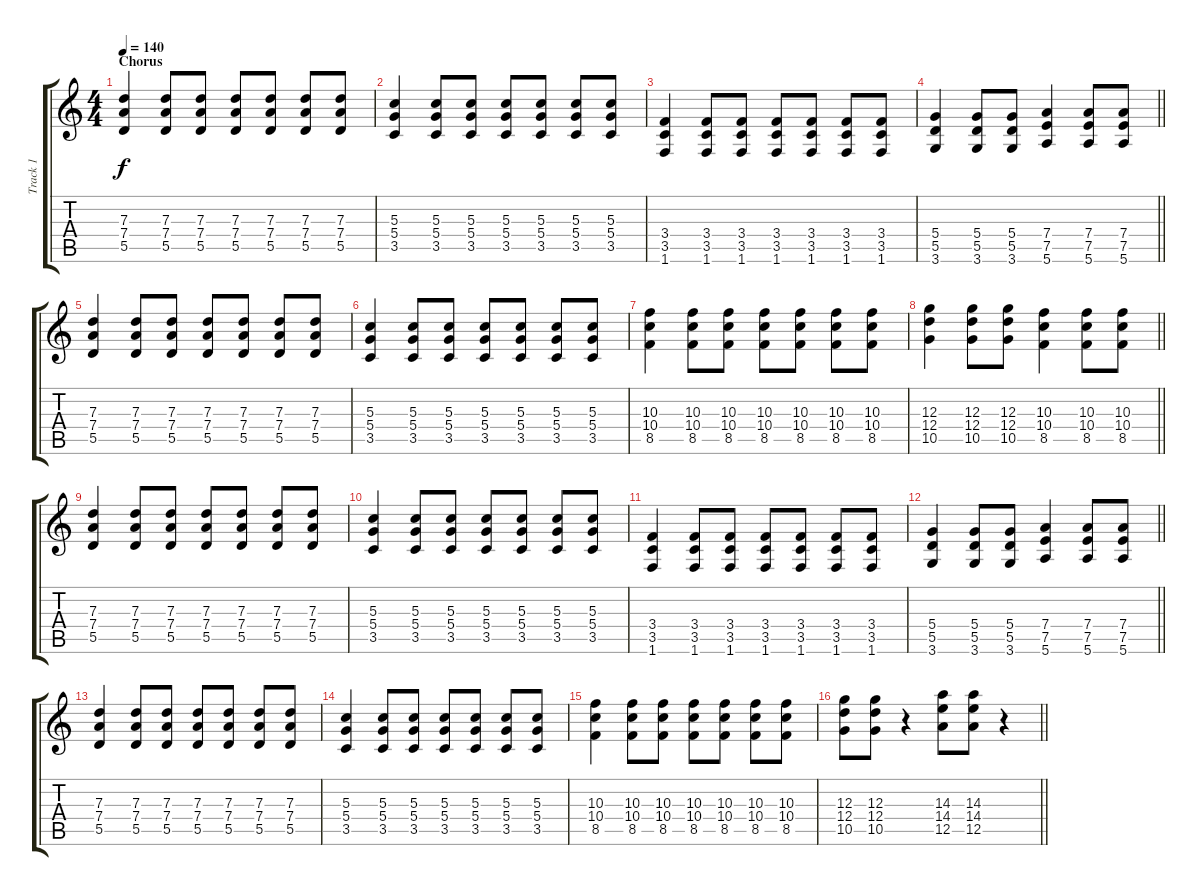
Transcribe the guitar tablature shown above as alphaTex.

\track ("Track 1" "Track 1") {instrument distortionguitar}
\staff {score tabs}
\tuning (E4 B3 G3 D3 A2 E2) {hide}
\ts (4 4)
\section ("" "Chorus")
\tempo 140
\clef g2
\ks c
(7.3 7.4 5.5).4{dy f} (7.3 7.4 5.5).8 (7.3 7.4 5.5).8 (7.3 7.4 5.5).8 (7.3 7.4 5.5).8 (7.3 7.4 5.5).8 (7.3 7.4 5.5).8 |
(5.3 5.4 3.5).4 (5.3 5.4 3.5).8 (5.3 5.4 3.5).8 (5.3 5.4 3.5).8 (5.3 5.4 3.5).8 (5.3 5.4 3.5).8 (5.3 5.4 3.5).8 |
(3.4 3.5 1.6).4 (3.4 3.5 1.6).8 (3.4 3.5 1.6).8 (3.4 3.5 1.6).8 (3.4 3.5 1.6).8 (3.4 3.5 1.6).8 (3.4 3.5 1.6).8 |
\barLineRight lightlight
(5.4 5.5 3.6).4 (5.4 5.5 3.6).8 (5.4 5.5 3.6).8 (7.4 7.5 5.6).4 (7.4 7.5 5.6).8 (7.4 7.5 5.6).8 |
(7.3 7.4 5.5).4 (7.3 7.4 5.5).8 (7.3 7.4 5.5).8 (7.3 7.4 5.5).8 (7.3 7.4 5.5).8 (7.3 7.4 5.5).8 (7.3 7.4 5.5).8 |
(5.3 5.4 3.5).4 (5.3 5.4 3.5).8 (5.3 5.4 3.5).8 (5.3 5.4 3.5).8 (5.3 5.4 3.5).8 (5.3 5.4 3.5).8 (5.3 5.4 3.5).8 |
(10.3 10.4 8.5).4 (10.3 10.4 8.5).8 (10.3 10.4 8.5).8 (10.3 10.4 8.5).8 (10.3 10.4 8.5).8 (10.3 10.4 8.5).8 (10.3 10.4 8.5).8 |
\barLineRight lightlight
(12.3 12.4 10.5).4 (12.3 12.4 10.5).8 (12.3 12.4 10.5).8 (10.3 10.4 8.5).4 (10.3 10.4 8.5).8 (10.3 10.4 8.5).8 |
(7.3 7.4 5.5).4 (7.3 7.4 5.5).8 (7.3 7.4 5.5).8 (7.3 7.4 5.5).8 (7.3 7.4 5.5).8 (7.3 7.4 5.5).8 (7.3 7.4 5.5).8 |
(5.3 5.4 3.5).4 (5.3 5.4 3.5).8 (5.3 5.4 3.5).8 (5.3 5.4 3.5).8 (5.3 5.4 3.5).8 (5.3 5.4 3.5).8 (5.3 5.4 3.5).8 |
(3.4 3.5 1.6).4 (3.4 3.5 1.6).8 (3.4 3.5 1.6).8 (3.4 3.5 1.6).8 (3.4 3.5 1.6).8 (3.4 3.5 1.6).8 (3.4 3.5 1.6).8 |
\barLineRight lightlight
(5.4 5.5 3.6).4 (5.4 5.5 3.6).8 (5.4 5.5 3.6).8 (7.4 7.5 5.6).4 (7.4 7.5 5.6).8 (7.4 7.5 5.6).8 |
(7.3 7.4 5.5).4 (7.3 7.4 5.5).8 (7.3 7.4 5.5).8 (7.3 7.4 5.5).8 (7.3 7.4 5.5).8 (7.3 7.4 5.5).8 (7.3 7.4 5.5).8 |
(5.3 5.4 3.5).4 (5.3 5.4 3.5).8 (5.3 5.4 3.5).8 (5.3 5.4 3.5).8 (5.3 5.4 3.5).8 (5.3 5.4 3.5).8 (5.3 5.4 3.5).8 |
(10.3 10.4 8.5).4 (10.3 10.4 8.5).8 (10.3 10.4 8.5).8 (10.3 10.4 8.5).8 (10.3 10.4 8.5).8 (10.3 10.4 8.5).8 (10.3 10.4 8.5).8 |
\barLineRight lightlight
(12.3 12.4 10.5).8 (12.3 12.4 10.5).8 r.4 (14.3 14.4 12.5).8 (14.3 14.4 12.5).8 r.4
